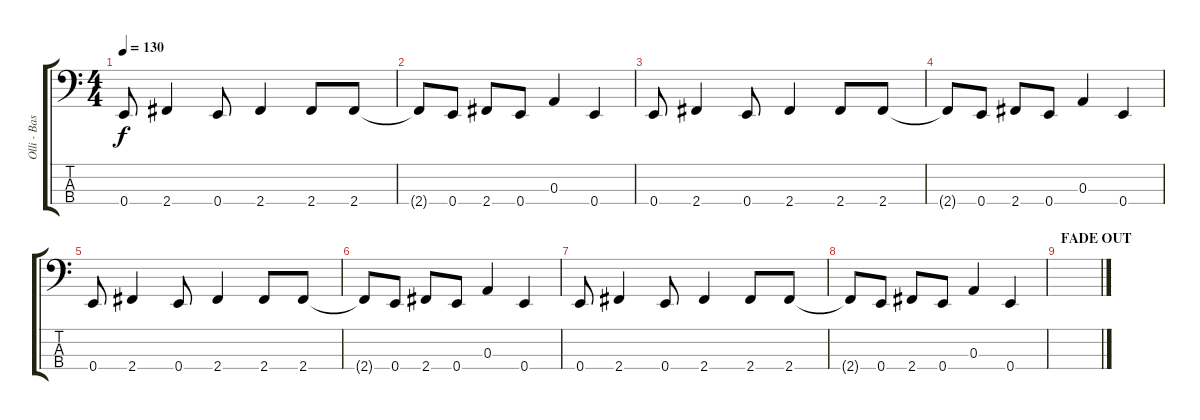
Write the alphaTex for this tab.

\track ("Olli - Bass" "Olli - Bas") {instrument electricbasspick}
\staff {score tabs}
\tuning (G2 D2 A1 E1) {hide}
\ts (4 4)
\tempo 130
\clef f4
\ks c
0.4.8{dy f} 2.4.4 0.4.8 2.4.4 2.4.8 2.4.8 |
2.4{t}.8 0.4.8 2.4.8 0.4.8 0.3.4 0.4.4 |
0.4.8 2.4.4 0.4.8 2.4.4 2.4.8 2.4.8 |
2.4{t}.8 0.4.8 2.4.8 0.4.8 0.3.4 0.4.4 |
0.4.8 2.4.4 0.4.8 2.4.4 2.4.8 2.4.8 |
2.4{t}.8 0.4.8 2.4.8 0.4.8 0.3.4 0.4.4 |
0.4.8 2.4.4 0.4.8 2.4.4 2.4.8 2.4.8 |
2.4{t}.8 0.4.8 2.4.8 0.4.8 0.3.4 0.4.4 |
\section ("" "FADE OUT")
